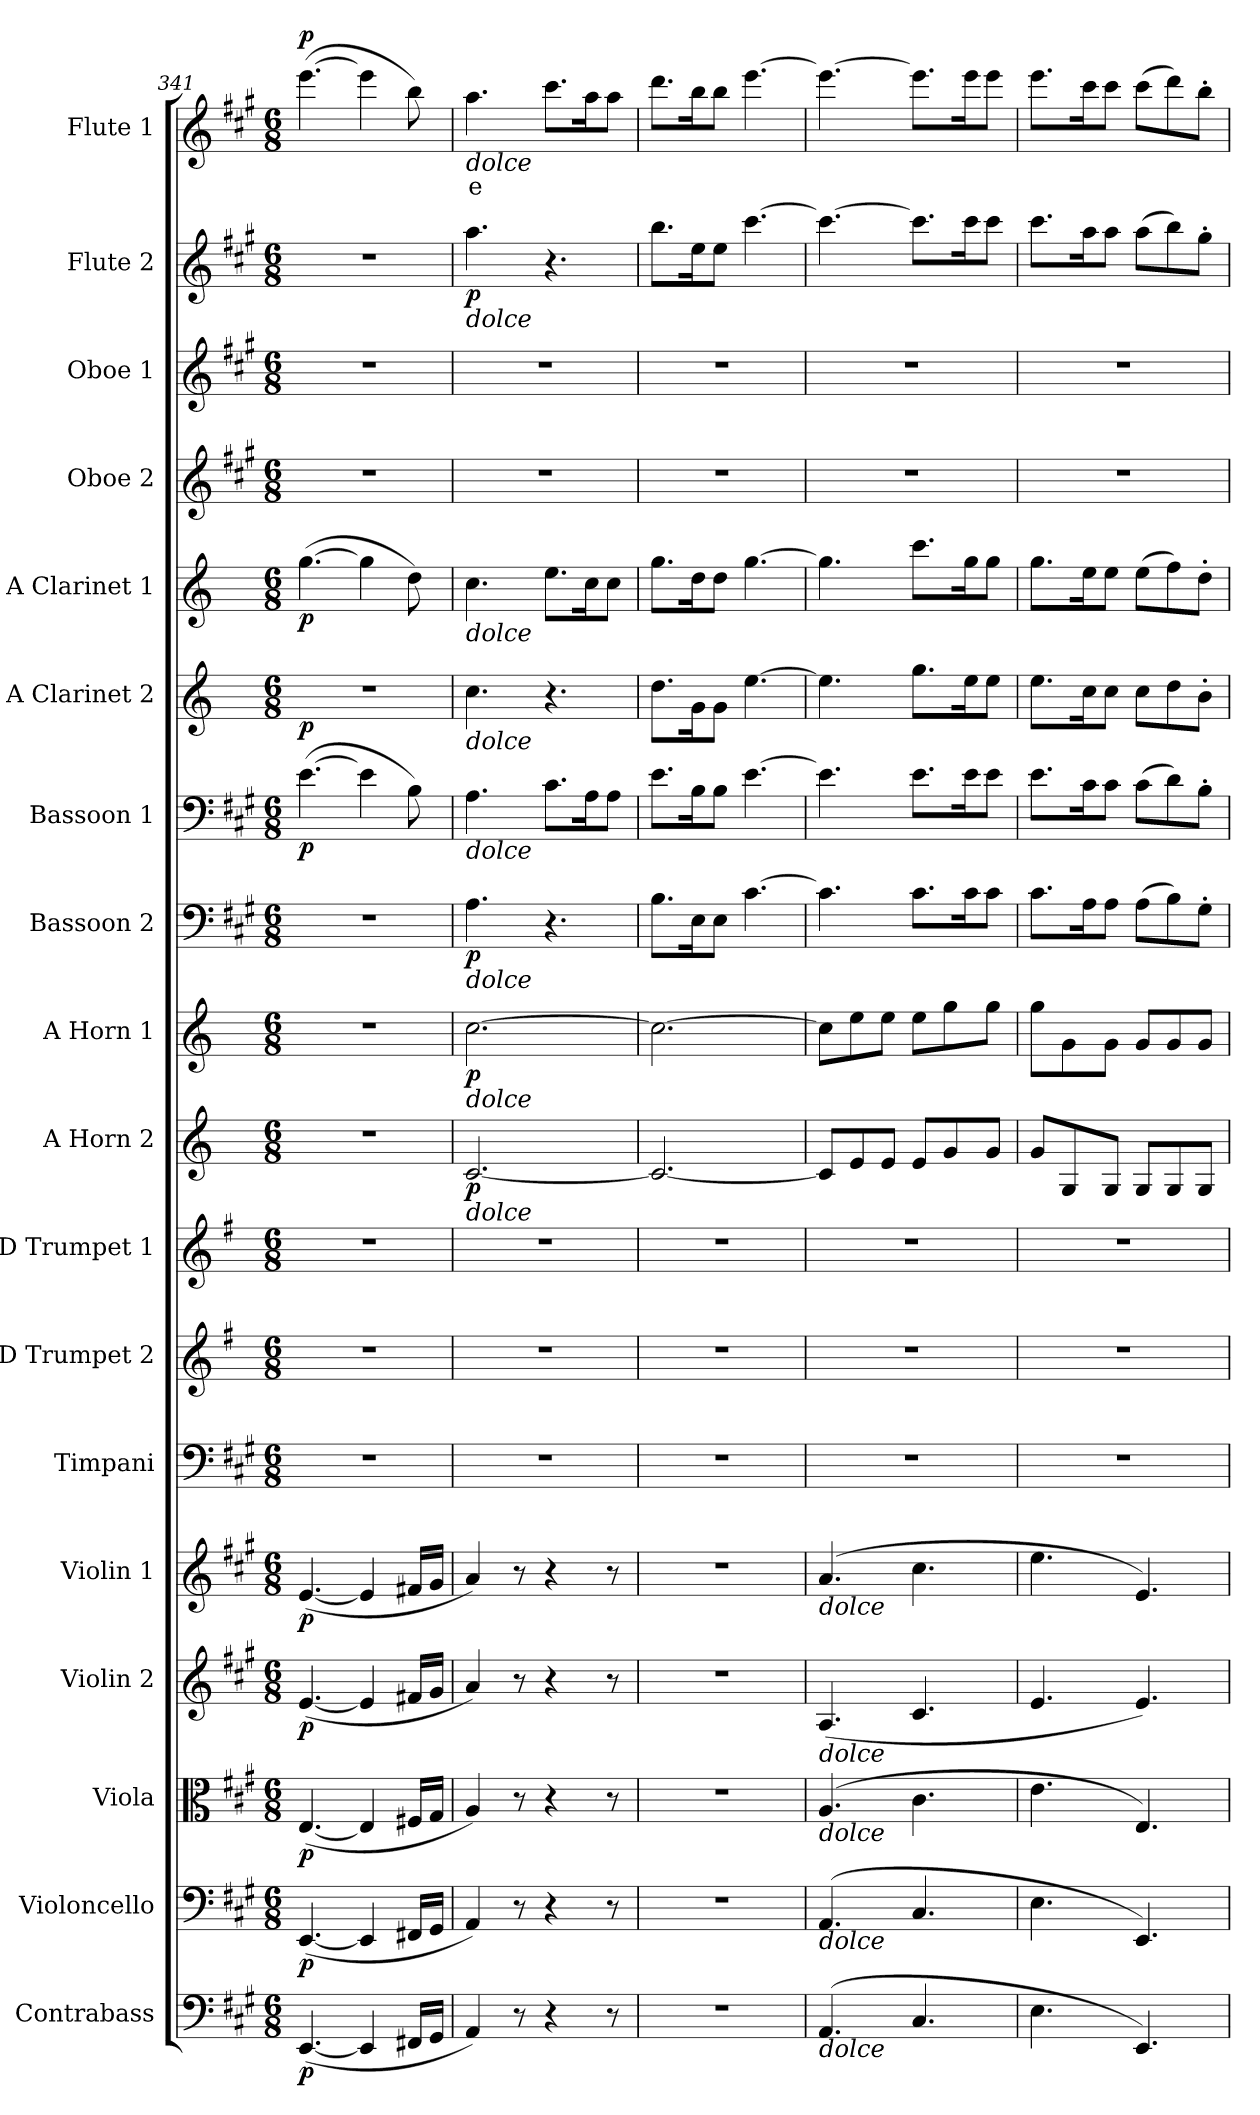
**kern	**dynam	**kern	**dynam	**kern	**dynam	**kern	**dynam	**kern	**dynam	**kern	**kern	**kern	**kern	**dynam	**kern	**dynam	**kern	**dynam	**kern	**dynam	**kern	**dynam	**kern	**dynam	**kern	**kern	**kern	**dynam	**kern	**text	**dynam
*part18	*part18	*part17	*part17	*part16	*part16	*part15	*part15	*part14	*part14	*part13	*part12	*part11	*part10	*part10	*part9	*part9	*part8	*part8	*part7	*part7	*part6	*part6	*part5	*part5	*part4	*part3	*part2	*part2	*part1	*part1	*part1
*staff18	*staff18	*staff17	*staff17	*staff16	*staff16	*staff15	*staff15	*staff14	*staff14	*staff13	*staff12	*staff11	*staff10	*staff10	*staff9	*staff9	*staff8	*staff8	*staff7	*staff7	*staff6	*staff6	*staff5	*staff5	*staff4	*staff3	*staff2	*staff2	*staff1	*staff1	*staff1
*I"Contrabass	*	*I"Violoncello	*	*I"Viola	*	*I"Violin 2	*	*I"Violin 1	*	*I"Timpani	*I"D Trumpet 2	*I"D Trumpet 1	*I"A Horn 2	*	*I"A Horn 1	*	*I"Bassoon 2	*	*I"Bassoon 1	*	*I"A Clarinet 2	*	*I"A Clarinet 1	*	*I"Oboe 2	*I"Oboe 1	*I"Flute 2	*	*I"Flute 1	*	*
*I'Cb	*	*I'Vc	*	*I'Vla	*	*I'Vln 2	*	*I'Vln 1	*	*I'Timp	*I'Tpt 2	*I'Tpt 1	*I'Hn 2	*	*I'Hn 1	*	*I'Bsn 2	*	*I'Bsn 1	*	*I'Cl 2	*	*I'Cl 1	*	*I'Ob 2	*I'Ob 1	*I'Fl 2	*	*I'Fl 1	*	*
*clefF4	*	*clefF4	*	*clefC3	*	*clefG2	*	*clefG2	*	*clefF4	*clefG2	*clefG2	*clefG2	*	*clefG2	*	*clefF4	*	*clefF4	*	*clefG2	*	*clefG2	*	*clefG2	*clefG2	*clefG2	*	*clefG2	*	*
*ITrd7c12	*	*	*	*	*	*	*	*	*	*	*ITrd-1c-2	*ITrd-1c-2	*ITrd2c3	*	*ITrd2c3	*	*	*	*	*	*ITrd2c3	*	*ITrd2c3	*	*	*	*	*	*	*	*
*k[f#c#g#]	*	*k[f#c#g#]	*	*k[f#c#g#]	*	*k[f#c#g#]	*	*k[f#c#g#]	*	*k[f#c#g#]	*k[f#c#g#]	*k[f#c#g#]	*k[f#c#g#]	*	*k[f#c#g#]	*	*k[f#c#g#]	*	*k[f#c#g#]	*	*k[f#c#g#]	*	*k[f#c#g#]	*	*k[f#c#g#]	*k[f#c#g#]	*k[f#c#g#]	*	*k[f#c#g#]	*	*
*M6/8	*	*M6/8	*	*M6/8	*	*M6/8	*	*M6/8	*	*M6/8	*M6/8	*M6/8	*M6/8	*	*M6/8	*	*M6/8	*	*M6/8	*	*M6/8	*	*M6/8	*	*M6/8	*M6/8	*M6/8	*	*M6/8	*	*
=341	=341	=341	=341	=341	=341	=341	=341	=341	=341	=341	=341	=341	=341	=341	=341	=341	=341	=341	=341	=341	=341	=341	=341	=341	=341	=341	=341	=341	=341	=341	=341
!	!LO:DY:b	!	!LO:DY:b	!	!LO:DY:b	!	!LO:DY:b	!	!LO:DY:b	!	!	!	!	!	!	!	!	!	!	!LO:DY:b	!	!LO:DY:b	!	!LO:DY:b	!	!	!	!	!	!	!LO:DY:b
([4.EEE/	p	([4.EE/	p	([4.E/	p	([4.e/	p	([4.e/	p	2.r	2.r	2.r	2.r	.	2.r	.	2.r	.	([4.e\	p	2.r	p	([4.ee\	p	2.r	2.r	2.r	.	([4.eee\	.	p
4EEE/]	.	4EE/]	.	4E/]	.	4e/]	.	4e/]	.	.	.	.	.	.	.	.	.	.	4e\]	.	.	.	4ee\]	.	.	.	.	.	4eee\]	.	.
16FFF#X/LL	.	16FF#X/LL	.	16F#X/LL	.	16f#X/LL	.	16f#X/LL	.	.	.	.	.	.	.	.	.	.	8B\)	.	.	.	8b\)	.	.	.	.	.	8bb\)	.	.
16GGG#/JJ	.	16GG#/JJ	.	16G#/JJ	.	16g#/JJ	.	16g#/JJ	.	.	.	.	.	.	.	.	.	.	.	.	.	.	.	.	.	.	.	.	.	.	.
=342	=342	=342	=342	=342	=342	=342	=342	=342	=342	=342	=342	=342	=342	=342	=342	=342	=342	=342	=342	=342	=342	=342	=342	=342	=342	=342	=342	=342	=342	=342	=342
!	!	!	!	!	!	!	!	!	!	!	!	!	!	!	!	!	!	!	!	!	!	!	!	!	!	!	!	!	!LO:TX:b:i:t=dolce	!	!
!	!	!	!	!	!	!	!	!	!	!	!	!	!	!	!	!	!	!	!	!	!	!	!	!	!	!	!LO:TX:b:i:t=dolce	!	!	!	!
!	!	!	!	!	!	!	!	!	!	!	!	!	!	!	!	!	!	!	!	!	!	!	!LO:TX:b:i:t=dolce	!	!	!	!	!	!	!	!
!	!	!	!	!	!	!	!	!	!	!	!	!	!	!	!	!	!	!	!	!	!LO:TX:b:i:t=dolce	!	!	!	!	!	!	!	!	!	!
!	!	!	!	!	!	!	!	!	!	!	!	!	!	!	!	!	!	!	!LO:TX:b:i:t=dolce	!	!	!	!	!	!	!	!	!	!	!	!
!	!	!	!	!	!	!	!	!	!	!	!	!	!	!	!	!	!LO:TX:b:i:t=dolce	!	!	!	!	!	!	!	!	!	!	!	!	!	!
!	!	!	!	!	!	!	!	!	!	!	!	!	!	!	!LO:TX:b:i:t=dolce	!	!	!	!	!	!	!	!	!	!	!	!	!	!	!	!
!	!	!	!	!	!	!	!	!	!	!	!	!	!LO:TX:b:i:t=dolce	!	!	!	!	!	!	!	!	!	!	!	!	!	!	!	!	!	!
!	!	!	!	!	!	!	!	!	!	!	!	!	!	!LO:DY:b	!	!LO:DY:b	!	!LO:DY:b	!	!	!	!	!	!	!	!	!	!LO:DY:b	!	!LO:LY:b:color=#FF0000	!
4AAA/)	.	4AA/)	.	4A/)	.	4a/)	.	4a/)	.	2.r	2.r	2.r	[2.A/	p	[2.a\	p	4.A\	p	4.A\	.	4.a\	.	4.a\	.	2.r	2.r	4.aa\	p	4.aa\	e	.
8r	.	8r	.	8r	.	8r	.	8r	.	.	.	.	.	.	.	.	.	.	.	.	.	.	.	.	.	.	.	.	.	.	.
4r	.	4r	.	4r	.	4r	.	4r	.	.	.	.	.	.	.	.	4.r	.	8.c#\L	.	4.r	.	8.cc#\L	.	.	.	4.r	.	8.ccc#\L	.	.
.	.	.	.	.	.	.	.	.	.	.	.	.	.	.	.	.	.	.	16A\K	.	.	.	16a\K	.	.	.	.	.	16aa\K	.	.
8r	.	8r	.	8r	.	8r	.	8r	.	.	.	.	.	.	.	.	.	.	8A\J	.	.	.	8a\J	.	.	.	.	.	8aa\J	.	.
=343	=343	=343	=343	=343	=343	=343	=343	=343	=343	=343	=343	=343	=343	=343	=343	=343	=343	=343	=343	=343	=343	=343	=343	=343	=343	=343	=343	=343	=343	=343	=343
2.r	.	2.r	.	2.r	.	2.r	.	2.r	.	2.r	2.r	2.r	2.A/_	.	2.a\_	.	8.B\L	.	8.e\L	.	8.b\L	.	8.ee\L	.	2.r	2.r	8.bb\L	.	8.ddd\L	.	.
.	.	.	.	.	.	.	.	.	.	.	.	.	.	.	.	.	16E\K	.	16B\K	.	16e\K	.	16b\K	.	.	.	16ee\K	.	16bb\K	.	.
.	.	.	.	.	.	.	.	.	.	.	.	.	.	.	.	.	8E\J	.	8B\J	.	8e\J	.	8b\J	.	.	.	8ee\J	.	8bb\J	.	.
.	.	.	.	.	.	.	.	.	.	.	.	.	.	.	.	.	[4.c#\	.	[4.e\	.	[4.cc#\	.	[4.ee\	.	.	.	[4.ccc#\	.	[4.eee\	.	.
=344	=344	=344	=344	=344	=344	=344	=344	=344	=344	=344	=344	=344	=344	=344	=344	=344	=344	=344	=344	=344	=344	=344	=344	=344	=344	=344	=344	=344	=344	=344	=344
!	!	!	!	!	!	!	!	!LO:TX:b:i:t=dolce	!	!	!	!	!	!	!	!	!	!	!	!	!	!	!	!	!	!	!	!	!	!	!
!	!	!	!	!	!	!LO:TX:b:i:t=dolce	!	!	!	!	!	!	!	!	!	!	!	!	!	!	!	!	!	!	!	!	!	!	!	!	!
!	!	!	!	!LO:TX:b:i:t=dolce	!	!	!	!	!	!	!	!	!	!	!	!	!	!	!	!	!	!	!	!	!	!	!	!	!	!	!
!	!	!LO:TX:b:i:t=dolce	!	!	!	!	!	!	!	!	!	!	!	!	!	!	!	!	!	!	!	!	!	!	!	!	!	!	!	!	!
!LO:TX:b:i:t=dolce	!	!	!	!	!	!	!	!	!	!	!	!	!	!	!	!	!	!	!	!	!	!	!	!	!	!	!	!	!	!	!
(4.AAA/	.	(4.AA/	.	(4.A/	.	(4.A/	.	(4.a/	.	2.r	2.r	2.r	8A/L]	.	8a\L]	.	4.c#\]	.	4.e\]	.	4.cc#\]	.	4.ee\]	.	2.r	2.r	4.ccc#\_	.	4.eee\_	.	.
.	.	.	.	.	.	.	.	.	.	.	.	.	8c#/	.	8cc#\	.	.	.	.	.	.	.	.	.	.	.	.	.	.	.	.
.	.	.	.	.	.	.	.	.	.	.	.	.	8c#/J	.	8cc#\J	.	.	.	.	.	.	.	.	.	.	.	.	.	.	.	.
4.CC#/	.	4.C#/	.	4.c#\	.	4.c#/	.	4.cc#\	.	.	.	.	8c#/L	.	8cc#\L	.	8.c#\L	.	8.e\L	.	8.ee\L	.	8.aa\L	.	.	.	8.ccc#\L]	.	8.eee\L]	.	.
.	.	.	.	.	.	.	.	.	.	.	.	.	8e/	.	8ee\	.	.	.	.	.	.	.	.	.	.	.	.	.	.	.	.
.	.	.	.	.	.	.	.	.	.	.	.	.	.	.	.	.	16c#\K	.	16e\K	.	16cc#\K	.	16ee\K	.	.	.	16ccc#\K	.	16eee\K	.	.
.	.	.	.	.	.	.	.	.	.	.	.	.	8e/J	.	8ee\J	.	8c#\J	.	8e\J	.	8cc#\J	.	8ee\J	.	.	.	8ccc#\J	.	8eee\J	.	.
=345	=345	=345	=345	=345	=345	=345	=345	=345	=345	=345	=345	=345	=345	=345	=345	=345	=345	=345	=345	=345	=345	=345	=345	=345	=345	=345	=345	=345	=345	=345	=345
4.EE\	.	4.E\	.	4.e\	.	4.e/	.	4.ee\	.	2.r	2.r	2.r	8e/L	.	8ee\L	.	8.c#\L	.	8.e\L	.	8.cc#\L	.	8.ee\L	.	2.r	2.r	8.ccc#\L	.	8.eee\L	.	.
.	.	.	.	.	.	.	.	.	.	.	.	.	8E/	.	8e\	.	.	.	.	.	.	.	.	.	.	.	.	.	.	.	.
.	.	.	.	.	.	.	.	.	.	.	.	.	.	.	.	.	16A\K	.	16c#\K	.	16a\K	.	16cc#\K	.	.	.	16aa\K	.	16ccc#\K	.	.
.	.	.	.	.	.	.	.	.	.	.	.	.	8E/J	.	8e\J	.	8A\J	.	8c#\J	.	8a\J	.	8cc#\J	.	.	.	8aa\J	.	8ccc#\J	.	.
4.EEE/)	.	4.EE/)	.	4.E/)	.	4.e/)	.	4.e/)	.	.	.	.	8E/L	.	8e/L	.	(8A\L	.	(8c#\L	.	8a\L	.	(8cc#\L	.	.	.	(8aa\L	.	(8ccc#\L	.	.
.	.	.	.	.	.	.	.	.	.	.	.	.	8E/	.	8e/	.	8B\)	.	8d\)	.	8b\	.	8dd\)	.	.	.	8bb\)	.	8ddd\)	.	.
.	.	.	.	.	.	.	.	.	.	.	.	.	8E/J	.	8e/J	.	8G#'\J	.	8B'\J	.	8g#'\J	.	8b'\J	.	.	.	8gg#'\J	.	8bb'\J	.	.
=	=	=	=	=	=	=	=	=	=	=	=	=	=	=	=	=	=	=	=	=	=	=	=	=	=	=	=	=	=	=	=
*-	*-	*-	*-	*-	*-	*-	*-	*-	*-	*-	*-	*-	*-	*-	*-	*-	*-	*-	*-	*-	*-	*-	*-	*-	*-	*-	*-	*-	*-	*-	*-
